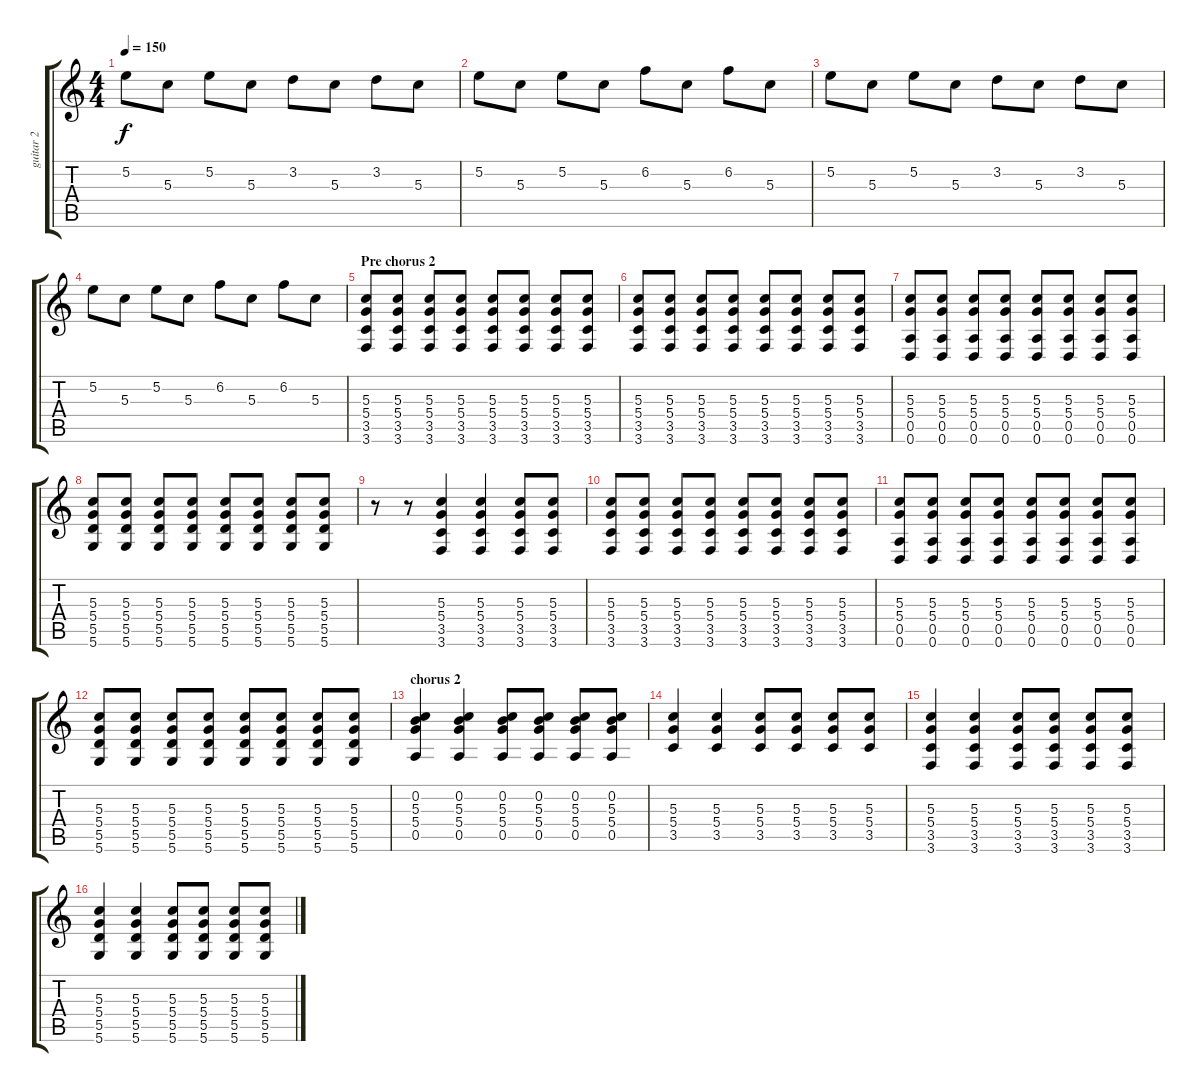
\track ("guitar 2" "guitar 2") {instrument overdrivenguitar}
\staff {score tabs}
\tuning (E4 B3 G3 D3 A2 D2) {hide}
\ts (4 4)
\tempo 150
\clef g2
\ks c
5.2.8{dy f volume 7} 5.3.8 5.2.8 5.3.8 3.2.8 5.3.8 3.2.8 5.3.8 |
5.2.8 5.3.8 5.2.8 5.3.8 6.2.8 5.3.8 6.2.8 5.3.8 |
5.2.8 5.3.8 5.2.8 5.3.8 3.2.8 5.3.8 3.2.8 5.3.8 |
5.2.8 5.3.8 5.2.8 5.3.8 6.2.8 5.3.8 6.2.8 5.3.8 |
\section ("" "Pre chorus 2")
(5.3 5.4 3.5 3.6).8 (5.3 5.4 3.5 3.6).8 (5.3 5.4 3.5 3.6).8 (5.3 5.4 3.5 3.6).8 (5.3 5.4 3.5 3.6).8 (5.3 5.4 3.5 3.6).8 (5.3 5.4 3.5 3.6).8 (5.3 5.4 3.5 3.6).8 |
(5.3 5.4 3.5 3.6).8 (5.3 5.4 3.5 3.6).8 (5.3 5.4 3.5 3.6).8 (5.3 5.4 3.5 3.6).8 (5.3 5.4 3.5 3.6).8 (5.3 5.4 3.5 3.6).8 (5.3 5.4 3.5 3.6).8 (5.3 5.4 3.5 3.6).8 |
(5.3 5.4 0.5 0.6).8 (5.3 5.4 0.5 0.6).8 (5.3 5.4 0.5 0.6).8 (5.3 5.4 0.5 0.6).8 (5.3 5.4 0.5 0.6).8 (5.3 5.4 0.5 0.6).8 (5.3 5.4 0.5 0.6).8 (5.3 5.4 0.5 0.6).8 |
(5.3 5.4 5.5 5.6).8 (5.3 5.4 5.5 5.6).8 (5.3 5.4 5.5 5.6).8 (5.3 5.4 5.5 5.6).8 (5.3 5.4 5.5 5.6).8 (5.3 5.4 5.5 5.6).8 (5.3 5.4 5.5 5.6).8 (5.3 5.4 5.5 5.6).8 |
r.8 r.8 (5.3 5.4 3.5 3.6).4 (5.3 5.4 3.5 3.6).4 (5.3 5.4 3.5 3.6).8 (5.3 5.4 3.5 3.6).8 |
(5.3 5.4 3.5 3.6).8 (5.3 5.4 3.5 3.6).8 (5.3 5.4 3.5 3.6).8 (5.3 5.4 3.5 3.6).8 (5.3 5.4 3.5 3.6).8 (5.3 5.4 3.5 3.6).8 (5.3 5.4 3.5 3.6).8 (5.3 5.4 3.5 3.6).8 |
(5.3 5.4 0.5 0.6).8 (5.3 5.4 0.5 0.6).8 (5.3 5.4 0.5 0.6).8 (5.3 5.4 0.5 0.6).8 (5.3 5.4 0.5 0.6).8 (5.3 5.4 0.5 0.6).8 (5.3 5.4 0.5 0.6).8 (5.3 5.4 0.5 0.6).8 |
(5.3 5.4 5.5 5.6).8 (5.3 5.4 5.5 5.6).8 (5.3 5.4 5.5 5.6).8 (5.3 5.4 5.5 5.6).8 (5.3 5.4 5.5 5.6).8 (5.3 5.4 5.5 5.6).8 (5.3 5.4 5.5 5.6).8 (5.3 5.4 5.5 5.6).8 |
\section ("" "chorus 2")
(0.2 5.3 5.4 0.5).4{volume 11} (0.2 5.3 5.4 0.5).4 (0.2 5.3 5.4 0.5).8 (0.2 5.3 5.4 0.5).8 (0.2 5.3 5.4 0.5).8 (0.2 5.3 5.4 0.5).8 |
(5.3 5.4 3.5).4 (5.3 5.4 3.5).4 (5.3 5.4 3.5).8 (5.3 5.4 3.5).8 (5.3 5.4 3.5).8 (5.3 5.4 3.5).8 |
(5.3 5.4 3.5 3.6).4 (5.3 5.4 3.5 3.6).4 (5.3 5.4 3.5 3.6).8 (5.3 5.4 3.5 3.6).8 (5.3 5.4 3.5 3.6).8 (5.3 5.4 3.5 3.6).8 |
(5.3 5.4 5.5 5.6).4 (5.3 5.4 5.5 5.6).4 (5.3 5.4 5.5 5.6).8 (5.3 5.4 5.5 5.6).8 (5.3 5.4 5.5 5.6).8 (5.3 5.4 5.5 5.6).8
